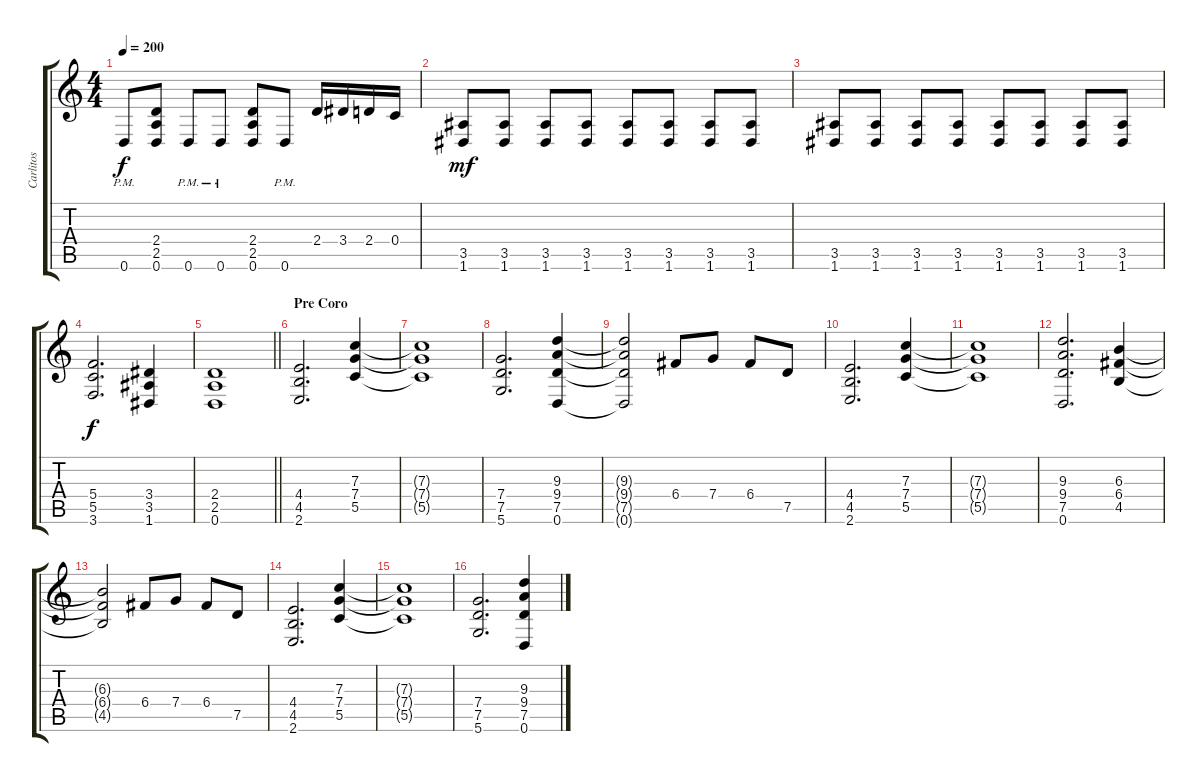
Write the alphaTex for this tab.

\track ("Carlitos" "Carlitos") {instrument distortionguitar}
\staff {score tabs}
\tuning (D4 A3 F3 C3 G2 D2) {hide}
\ts (4 4)
\tempo 200
\clef g2
\ks c
0.6{pm}.8{dy f} (2.4 2.5 0.6).8 0.6{pm}.8 0.6{pm}.8 (2.4 2.5 0.6).8 0.6{pm}.8 2.4.16 3.4.16 2.4.16 0.4.16 |
(3.5 1.6).8{dy mf} (3.5 1.6).8 (3.5 1.6).8 (3.5 1.6).8 (3.5 1.6).8 (3.5 1.6).8 (3.5 1.6).8 (3.5 1.6).8 |
(3.5 1.6).8 (3.5 1.6).8 (3.5 1.6).8 (3.5 1.6).8 (3.5 1.6).8 (3.5 1.6).8 (3.5 1.6).8 (3.5 1.6).8 |
(5.4 5.5 3.6).2{d dy f} (3.4 3.5 1.6).4 |
\barLineRight lightlight
(2.4 2.5 0.6).1 |
\section ("" "Pre Coro")
(4.4 4.5 2.6).2{d} (7.3 7.4 5.5).4 |
(7.3{t} 7.4{t} 5.5{t}).1 |
(7.4 7.5 5.6).2{d} (9.3 9.4 7.5 0.6).4 |
(9.3{t} 9.4{t} 7.5{t} 0.6{t}).2 6.4.8 7.4.8 6.4.8 7.5.8 |
(4.4 4.5 2.6).2{d} (7.3 7.4 5.5).4 |
(7.3{t} 7.4{t} 5.5{t}).1 |
(9.3 9.4 7.5 0.6).2{d} (6.3 6.4 4.5).4 |
(6.3{t} 6.4{t} 4.5{t}).2 6.4.8 7.4.8 6.4.8 7.5.8 |
(4.4 4.5 2.6).2{d} (7.3 7.4 5.5).4 |
(7.3{t} 7.4{t} 5.5{t}).1 |
(7.4 7.5 5.6).2{d} (9.3 9.4 7.5 0.6).4
